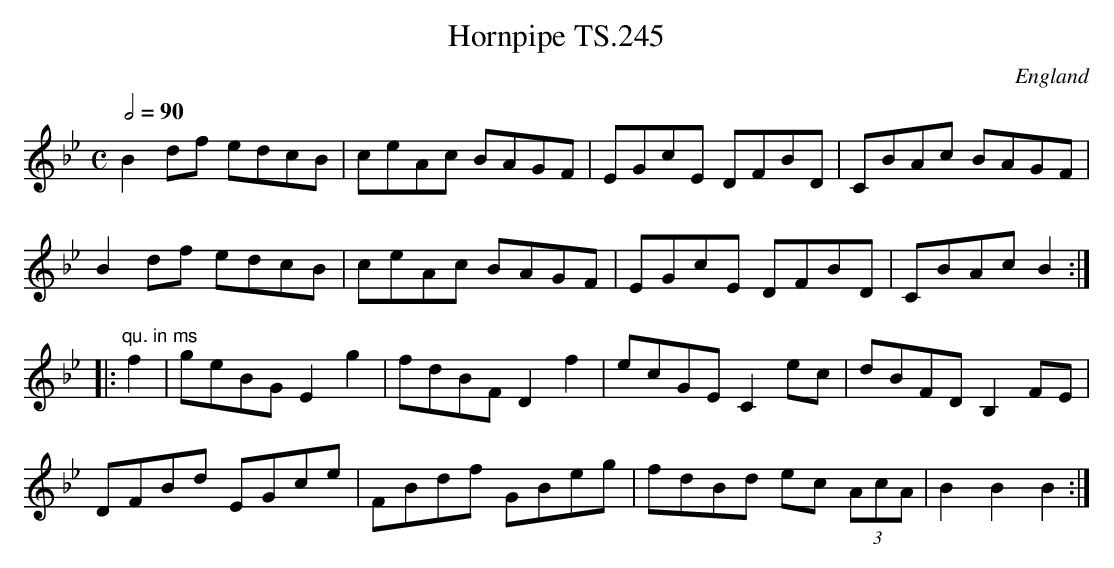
X:1
T:Hornpipe TS.245
M:C
L:1/8
Q:1/2=90
O:England
K:Bb major
B2df edcB|ceAc BAGF|EGcE DFBD|CBAc BAGF|!
B2df edcB|ceAc BAGF|EGcE DFBD|CBAcB2:|!
|:"qu. in ms"f2|geBGE2g2|fdBFD2f2|ecGEC2 ec|dBFDB,2FE|!
DFBd EGce|FBdf GBeg|fdBd ec (3AcA|B2B2B2:|]
